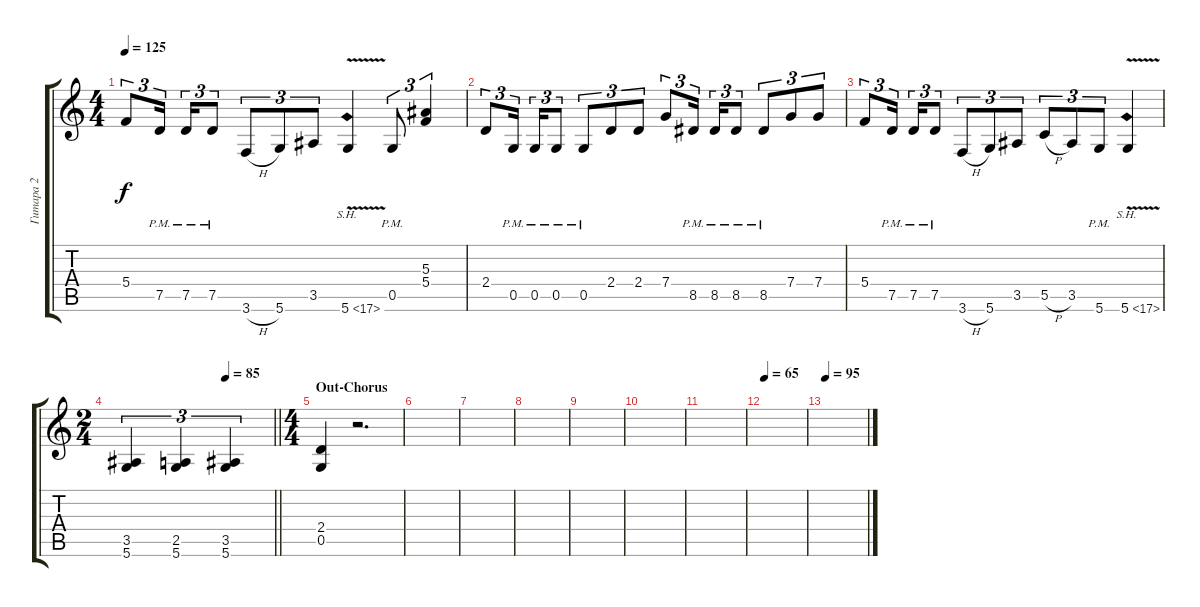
\track ("Гитара 2" "Гитара 2") {instrument distortionguitar}
\staff {score tabs}
\tuning (D4 A3 F3 C3 G2 D2) {hide}
\ts (4 4)
\tempo 125
\clef g2
\ks c
5.4.8{tu (3 2) dy f} 7.5{pm}.16{tu (3 2) beam splitsecondary} 7.5{pm}.16{tu (3 2)} 7.5{pm}.8{tu (3 2)} 3.6{h}.8{tu (3 2)} 5.6.8{tu (3 2)} 3.5.8{tu (3 2)} 5.6{sh 12 v}.4 0.5{pm}.8{tu (3 2)} (5.3 5.4).4{tu (3 2)} |
2.4.8{tu (3 2)} 0.5{pm}.16{tu (3 2) beam splitsecondary} 0.5{pm}.16{tu (3 2)} 0.5{pm}.8{tu (3 2)} 0.5{pm}.8{tu (3 2)} 2.4.8{tu (3 2)} 2.4.8{tu (3 2)} 7.4.8{tu (3 2)} 8.5{pm}.16{tu (3 2) beam splitsecondary} 8.5{pm}.16{tu (3 2)} 8.5{pm}.8{tu (3 2)} 8.5{pm}.8{tu (3 2)} 7.4.8{tu (3 2)} 7.4.8{tu (3 2)} |
5.4.8{tu (3 2)} 7.5{pm}.16{tu (3 2) beam splitsecondary} 7.5{pm}.16{tu (3 2)} 7.5{pm}.8{tu (3 2)} 3.6{h}.8{tu (3 2)} 5.6.8{tu (3 2)} 3.5.8{tu (3 2)} 5.5{h}.8{tu (3 2)} 3.5.8{tu (3 2)} 5.6{pm}.8{tu (3 2)} 5.6{sh 12 v}.4 |
\ts (2 4)
\tempo (85 0.6666666666666666)
\barLineRight lightlight
(3.5 5.6).4{tu (3 2)} (2.5 5.6).4{tu (3 2)} (3.5 5.6).4{tu (3 2)} |
\ts (4 4)
\section ("" "Out-Chorus")
(2.4 0.5).4 r.2{d} |
|
|
|
|
|
|
\tempo 65
|
\tempo 95
